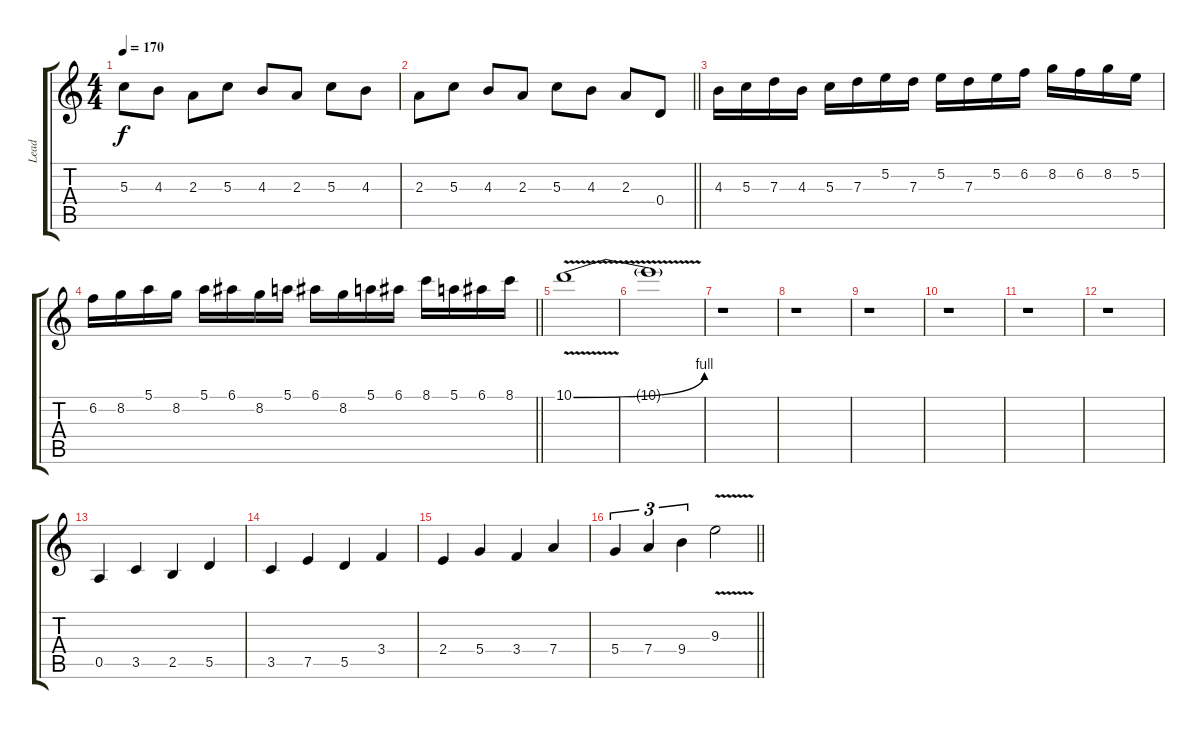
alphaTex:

\track ("Lead" "Lead") {instrument distortionguitar}
\staff {score tabs}
\tuning (E4 B3 G3 D3 A2 E2) {hide}
\ts (4 4)
\tempo 170
\clef g2
\ks c
5.3.8{dy f} 4.3.8 2.3.8 5.3.8 4.3.8 2.3.8 5.3.8 4.3.8 |
\barLineRight lightlight
2.3.8 5.3.8 4.3.8 2.3.8 5.3.8 4.3.8 2.3.8 0.4.8 |
\section ("" "")
4.3.16 5.3.16 7.3.16 4.3.16 5.3.16 7.3.16 5.2.16 7.3.16 5.2.16 7.3.16 5.2.16 6.2.16 8.2.16 6.2.16 8.2.16 5.2.16 |
\barLineRight lightlight
6.2.16 8.2.16 5.1.16 8.2.16 5.1.16 6.1.16 8.2.16 5.1.16 6.1.16 8.2.16 5.1.16 6.1.16 8.1.16 5.1.16 6.1.16 8.1.16 |
\section ("" "")
10.1{be (bend 0 0 60 4) v}.1{volume 0} |
10.1{t}.1 |
r.1 |
r.1 |
r.1 |
r.1 |
r.1 |
r.1 |
0.5.4{volume 15} 3.5.4 2.5.4 5.5.4 |
3.5.4 7.5.4 5.5.4 3.4.4 |
2.4.4 5.4.4 3.4.4 7.4.4 |
\barLineRight lightlight
5.4.4{tu (3 2)} 7.4.4{tu (3 2)} 9.4.4{tu (3 2)} 9.3{v}.2
